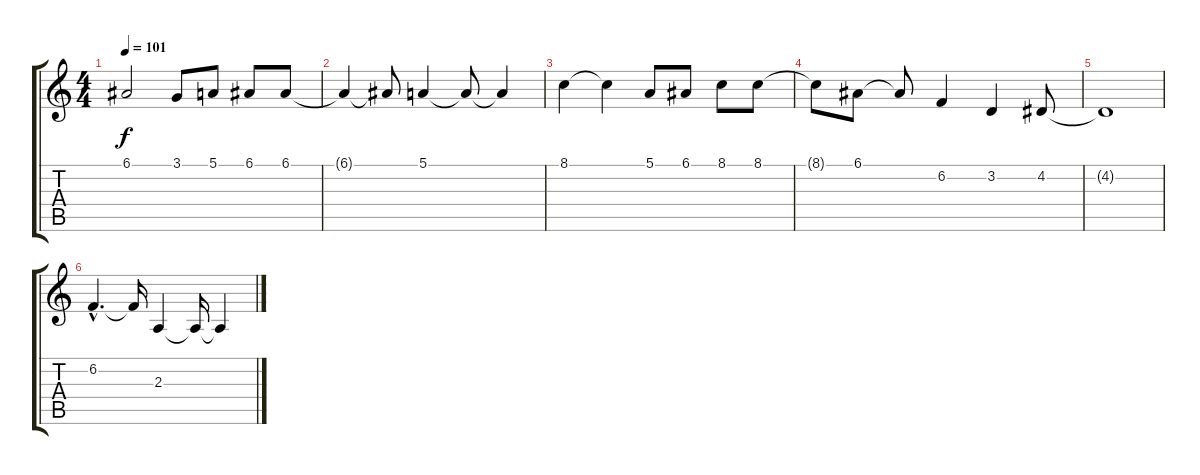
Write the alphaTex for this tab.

\track "" {instrument reedorgan}
\staff {score tabs}
\tuning (E4 B3 G3 D3 A2 E2) {hide}
\ts (4 4)
\tempo 101
\clef g2
\ks c
6.1{t}.2{dy f} 3.1.8 5.1.8 6.1.8 6.1.8 |
6.1{t}.4 6.1{t}.8 5.1.4 5.1{t}.8 5.1{t}.4 |
8.1.4 8.1{t}.4 5.1.8 6.1.8 8.1.8 8.1.8 |
8.1{t}.8 6.1.8 6.1{t}.8 6.2.4 3.2.4 4.2.8 |
4.2{t}.1 |
6.2{hac}.4{d} 6.2{t}.16 2.3.4 2.3{t}.16 2.3{t}.4
